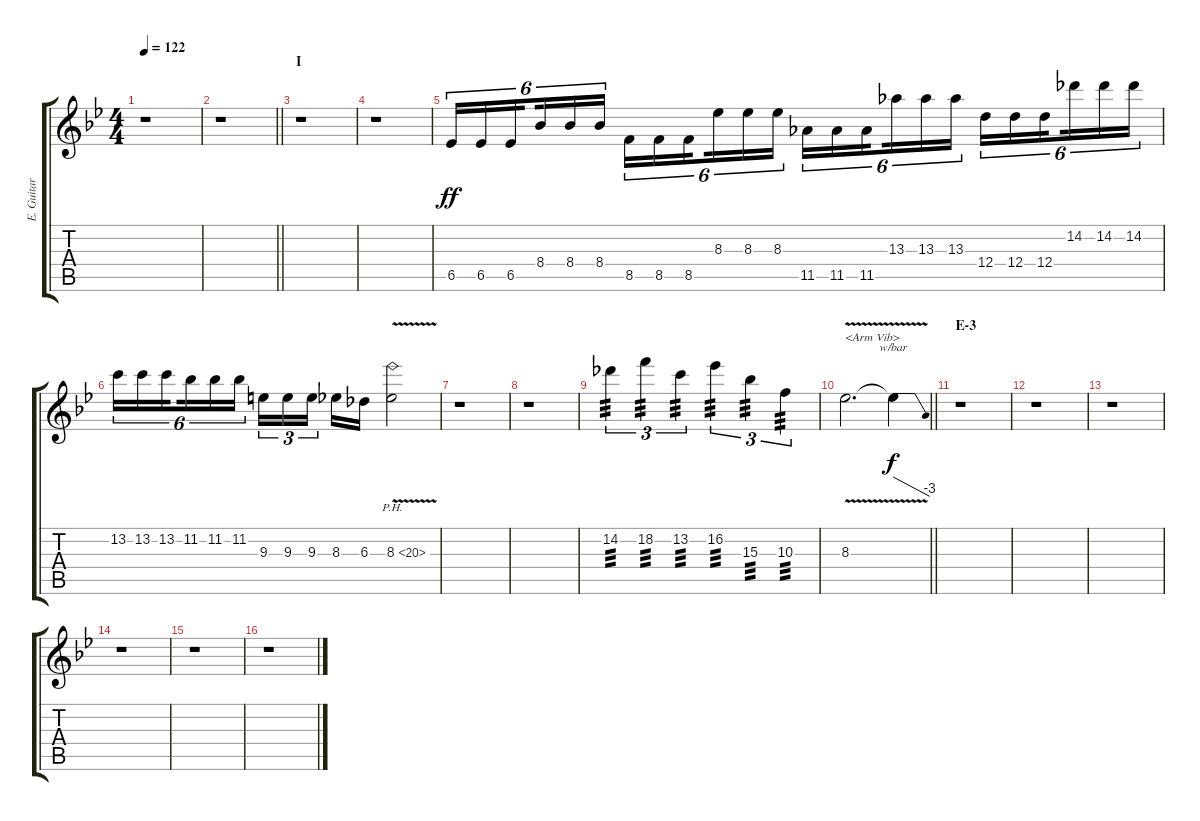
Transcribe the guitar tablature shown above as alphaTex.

\track ("E. Guitar III" "E. Guitar ") {instrument overdrivenguitar}
\staff {score tabs}
\tuning (E4 B3 G3 D3 A2 E2) {hide}
\ts (4 4)
\tempo 122
\clef g2
\ks bb
r.1{dy ff} |
\barLineRight lightlight
r.1 |
\section ("" "I")
r.1 |
r.1 |
6.5.16{tu (6 4)} 6.5.16{tu (6 4)} 6.5.16{tu (6 4) beam splitsecondary} 8.4.16{tu (6 4)} 8.4.16{tu (6 4)} 8.4.16{tu (6 4)} 8.5.16{tu (6 4)} 8.5.16{tu (6 4)} 8.5.16{tu (6 4) beam splitsecondary} 8.3.16{tu (6 4)} 8.3.16{tu (6 4)} 8.3.16{tu (6 4)} 11.5.16{tu (6 4)} 11.5.16{tu (6 4)} 11.5.16{tu (6 4) beam splitsecondary} 13.3.16{tu (6 4)} 13.3.16{tu (6 4)} 13.3.16{tu (6 4)} 12.4.16{tu (6 4)} 12.4.16{tu (6 4)} 12.4.16{tu (6 4) beam splitsecondary} 14.2.16{tu (6 4)} 14.2.16{tu (6 4)} 14.2.16{tu (6 4)} |
13.2.16{tu (6 4)} 13.2.16{tu (6 4)} 13.2.16{tu (6 4) beam splitsecondary} 11.2.16{tu (6 4)} 11.2.16{tu (6 4)} 11.2.16{tu (6 4)} 9.3.16{tu (3 2)} 9.3.16{tu (3 2)} 9.3.16{tu (3 2) beam splitsecondary} 8.3.16 6.3.16 8.3{ph 12 v}.2 |
r.1 |
r.1 |
14.2.4{tu (3 2) tp 3} 18.2.4{tu (3 2) tp 3} 13.2.4{tu (3 2) tp 3} 16.2.4{tu (3 2) tp 3} 15.3.4{tu (3 2) tp 3} 10.3.4{tu (3 2) tp 3} |
\barLineRight lightlight
8.3{v}.2{d txt "<Arm Vib>"} 8.3{t}.4{tbe (dive default 0 0 60 -12) dy f} |
\section ("" "E-3")
r.1 |
r.1 |
r.1 |
r.1 |
r.1 |
r.1
